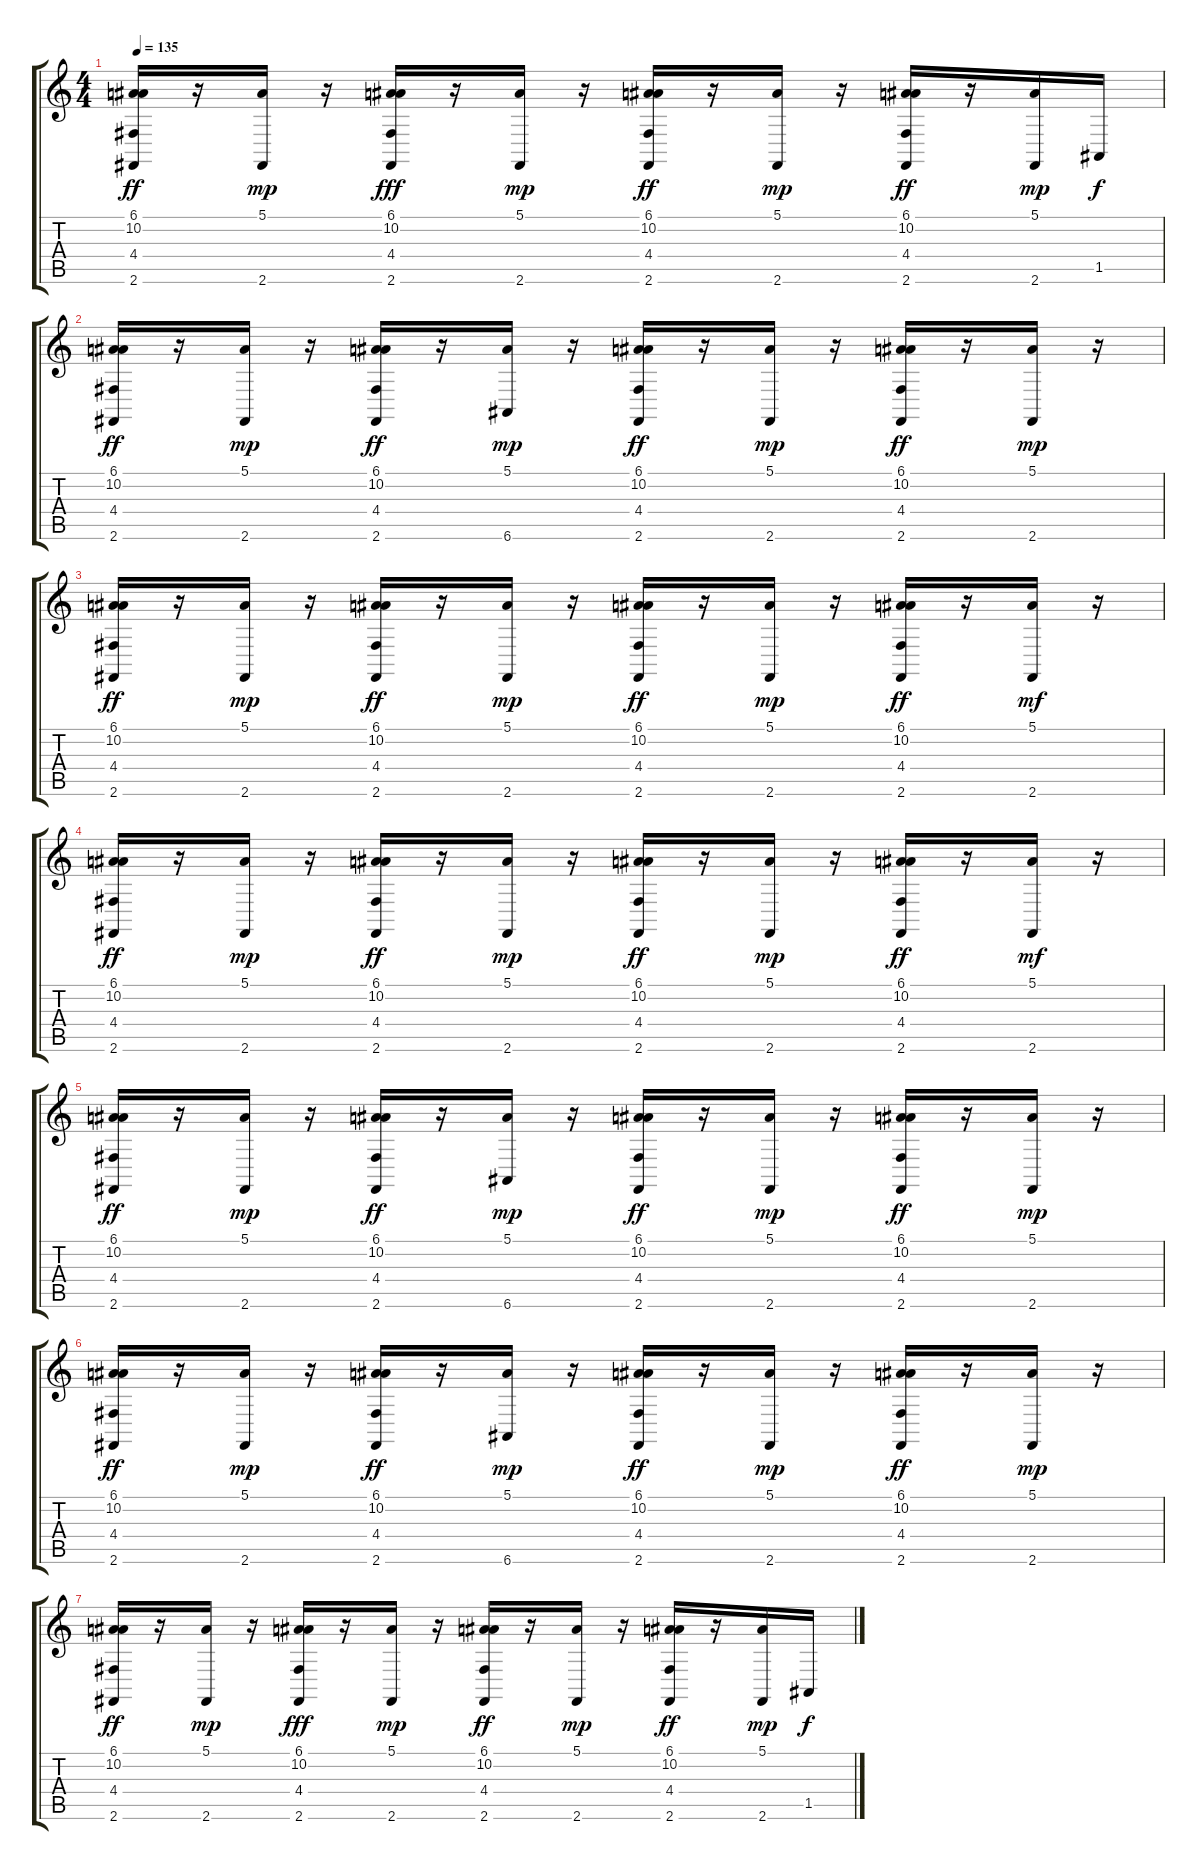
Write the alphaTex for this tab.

\track "" {instrument drawbarorgan}
\staff {score tabs}
\tuning (E4 B3 G3 D3 A2 E2) {hide}
\ts (4 4)
\tempo 135
\clef g2
\ks c
(6.1 10.2 4.4 2.6).16{dy ff} r.16 (5.1 2.6).16{dy mp} r.16 (6.1 10.2 4.4 2.6).16{dy fff} r.16 (5.1 2.6).16{dy mp} r.16 (6.1 10.2 4.4 2.6).16{dy ff} r.16 (5.1 2.6).16{dy mp} r.16 (6.1 10.2 4.4 2.6).16{dy ff} r.16 (5.1 2.6).16{dy mp} 1.5.16{dy f} |
(6.1 10.2 4.4 2.6).16{dy ff} r.16 (5.1 2.6).16{dy mp} r.16 (6.1 10.2 4.4 2.6).16{dy ff} r.16 (5.1 6.6).16{dy mp} r.16 (6.1 10.2 4.4 2.6).16{dy ff} r.16 (5.1 2.6).16{dy mp} r.16 (6.1 10.2 4.4 2.6).16{dy ff} r.16 (5.1 2.6).16{dy mp} r.16 |
(6.1 10.2 4.4 2.6).16{dy ff} r.16 (5.1 2.6).16{dy mp} r.16 (6.1 10.2 4.4 2.6).16{dy ff} r.16 (5.1 2.6).16{dy mp} r.16 (6.1 10.2 4.4 2.6).16{dy ff} r.16 (5.1 2.6).16{dy mp} r.16 (6.1 10.2 4.4 2.6).16{dy ff} r.16 (5.1 2.6).16{dy mf} r.16 |
(6.1 10.2 4.4 2.6).16{dy ff} r.16 (5.1 2.6).16{dy mp} r.16 (6.1 10.2 4.4 2.6).16{dy ff} r.16 (5.1 2.6).16{dy mp} r.16 (6.1 10.2 4.4 2.6).16{dy ff} r.16 (5.1 2.6).16{dy mp} r.16 (6.1 10.2 4.4 2.6).16{dy ff} r.16 (5.1 2.6).16{dy mf} r.16 |
(6.1 10.2 4.4 2.6).16{dy ff} r.16 (5.1 2.6).16{dy mp} r.16 (6.1 10.2 4.4 2.6).16{dy ff} r.16 (5.1 6.6).16{dy mp} r.16 (6.1 10.2 4.4 2.6).16{dy ff} r.16 (5.1 2.6).16{dy mp} r.16 (6.1 10.2 4.4 2.6).16{dy ff} r.16 (5.1 2.6).16{dy mp} r.16 |
(6.1 10.2 4.4 2.6).16{dy ff} r.16 (5.1 2.6).16{dy mp} r.16 (6.1 10.2 4.4 2.6).16{dy ff} r.16 (5.1 6.6).16{dy mp} r.16 (6.1 10.2 4.4 2.6).16{dy ff} r.16 (5.1 2.6).16{dy mp} r.16 (6.1 10.2 4.4 2.6).16{dy ff} r.16 (5.1 2.6).16{dy mp} r.16 |
(6.1 10.2 4.4 2.6).16{dy ff} r.16 (5.1 2.6).16{dy mp} r.16 (6.1 10.2 4.4 2.6).16{dy fff} r.16 (5.1 2.6).16{dy mp} r.16 (6.1 10.2 4.4 2.6).16{dy ff} r.16 (5.1 2.6).16{dy mp} r.16 (6.1 10.2 4.4 2.6).16{dy ff} r.16 (5.1 2.6).16{dy mp} 1.5.16{dy f}
